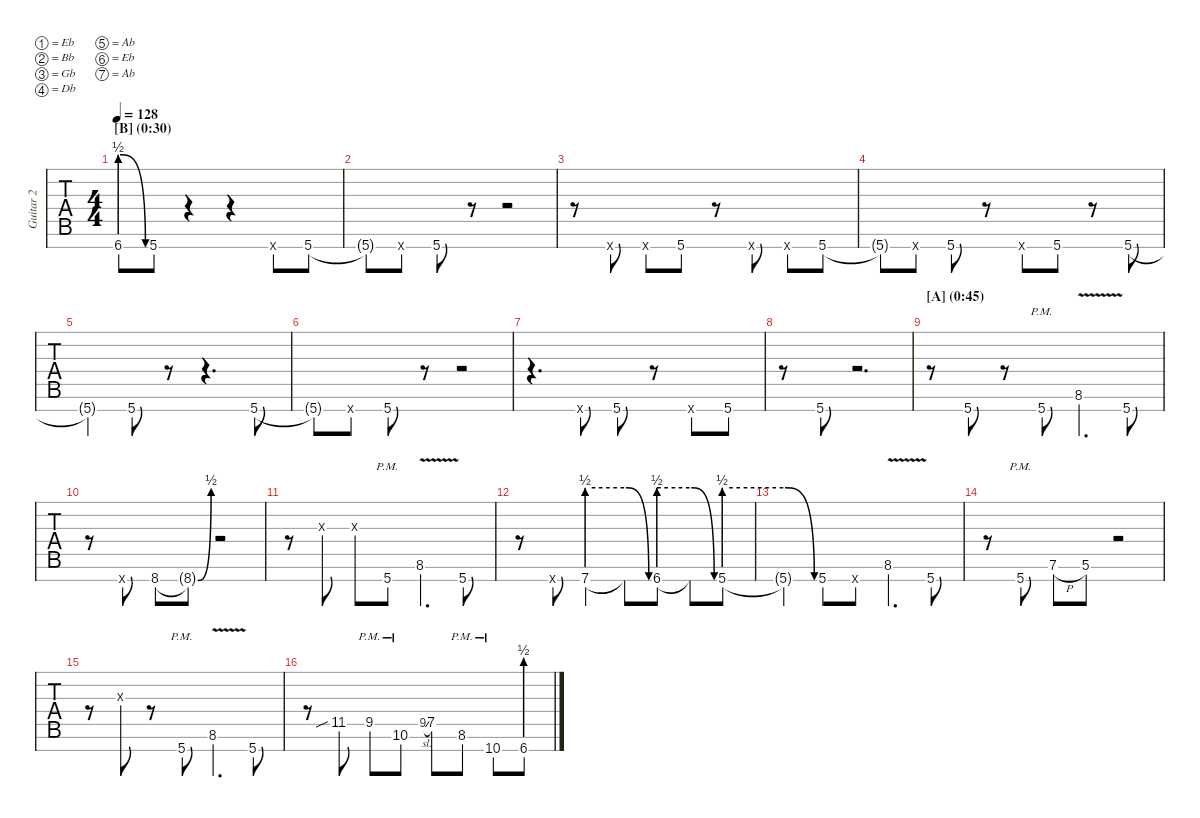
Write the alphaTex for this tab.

\defaultSystemsLayout 4
\hideDynamics
\bracketExtendMode nobrackets
\multiTrackTrackNamePolicy allsystems
\firstSystemTrackNameMode fullname
\otherSystemsTrackNameMode fullname
\otherSystemsTrackNameOrientation horizontal
\track ("Guitar 2" "Guitar 2") {instrument overdrivenguitar}
\staff {tabs}
\tuning (Eb4 Bb3 Gb3 Db3 Ab2 Eb2 Ab1)
\ts (4 4)
\section ("B" "(0:30)")
\scale
1.01252
\tempo 128
\accidentals auto
\clef g2
\ottava regular
\simile none
\ks aminor
6.7{be (release 0 2 59.4 0) t}.8{dy mf} 5.7{acc #}.8 r.4 r.4 5.7{x acc #}.8 5.7{acc #}.8 |
\scale
0.991827 5.7{t acc #}.8 5.7{x acc #}.8 5.7{acc #}.8 r.8 r.2 |
\scale
0.995655 r.8 5.7{x acc #}.8 5.7{x acc #}.8 5.7{acc #}.8 r.8 5.7{x acc #}.8 5.7{x acc #}.8 5.7{acc #}.8 |
\scale
1.00982 5.7{t acc #}.8 5.7{x acc #}.8 5.7{acc #}.8 r.8 5.7{x acc #}.8 5.7{acc #}.8 r.8 5.7{acc #}.8 |
\scale
0.997124 5.7{t acc #}.4 5.7{acc #}.8 r.8 r.4{d} 5.7{acc #}.8 |
\scale
0.993059 5.7{t acc #}.8 5.7{x acc #}.8 5.7{acc #}.8 r.8 r.2 |
\scale
1.02274 r.4{d} 5.7{x acc #}.8 5.7{acc #}.8 r.8 5.7{x acc #}.8 5.7{acc #}.8 |
\scale
0.977259 r.8 5.7{acc #}.8 r.2{d} |
\section ("A" "(0:45)")
\scale
1.05783 r.8 5.7{acc #}.8 r.8 5.7{pm acc #}.8 8.6{v}.4{d} 5.7{acc #}.8 |
\scale
0.985625 r.8 5.7{x acc #}.8 8.7.8 8.7{be (bend 0 0 15 2) t}.8 r.2 |
\scale
0.981191 r.8 0.3{x acc #}.8 0.3{x acc #}.8 5.7{pm acc #}.8 8.6{v}.4{d} 5.7{acc #}.8 |
\scale
0.975351 r.8 5.7{x acc #}.8 7.7{be (prebend 0 2 60 2)}.4 7.7{be (release 0 2 59.4 0) t}.8 6.7{be (prebend 0 2 60 2)}.8 6.7{be (release 0 2 59.4 0) t}.8 5.7{be (prebend 0 2 60 2)}.8 |
\scale
1.02245 5.7{be (release 31.799999999999997 2 59.4 0) t}.4 5.7{acc #}.8 5.7{x acc #}.8 8.6{v}.4{d} 5.7{acc #}.8 |
\scale
0.977553 r.8 5.7{pm acc #}.8 7.6{h acc #}.8 5.6{acc #}.8 r.2 |
\scale
1.02257 r.8 0.3{x acc #}.8 r.8 5.7{pm acc #}.8 8.6{v}.4{d} 5.7{acc #}.8 |
\scale
0.97743 r.8 11.5{sib}.8 9.5{pm}.8 10.6{pm acc #}.8 9.5{sl}.8{gr onbeat} 7.5{acc #}.8 8.6{pm}.8 10.7{pm acc #}.8 6.7{be (prebend 0 2 60 2)}.8
